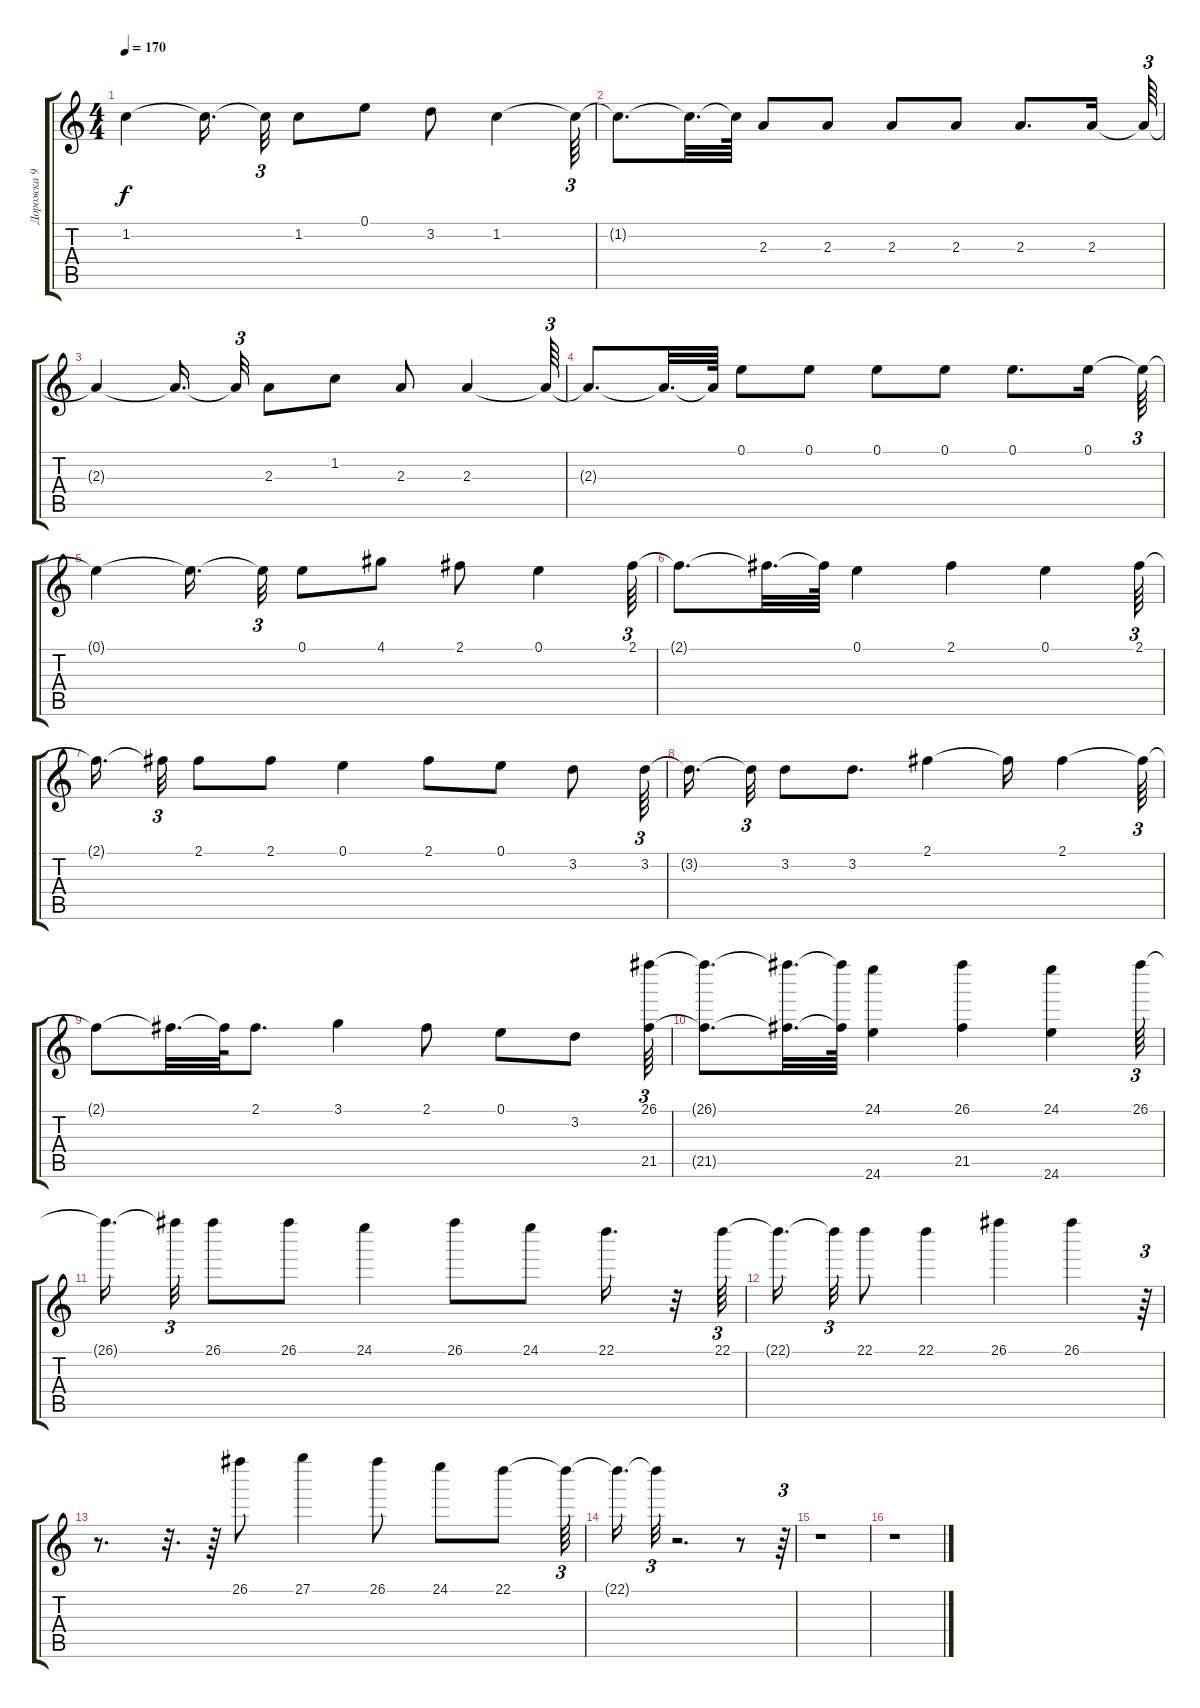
\track ("Дорожка 9" "Дорожка 9") {instrument distortionguitar}
\staff {score tabs}
\tuning (E4 B3 G3 D3 A2 E2) {hide}
\ts (4 4)
\tempo 170
\clef g2
\ks c
1.2{t}.4{dy f} 1.2{t}.16{d beam splitsecondary} 1.2{t}.32{tu (3 2)} 1.2.8 0.1.8 3.2.8 1.2.4 1.2{t}.64{tu (3 2)} |
1.2{t}.8{d} 1.2{t}.32{d} 1.2{t}.64 2.3.8 2.3.8 2.3.8 2.3.8 2.3.8{d} 2.3.16 2.3{t}.64{tu (3 2)} |
2.3{t}.4 2.3{t}.16{d beam splitsecondary} 2.3{t}.32{tu (3 2)} 2.3.8 1.2.8 2.3.8 2.3.4 2.3{t}.64{tu (3 2)} |
2.3{t}.8{d} 2.3{t}.32{d} 2.3{t}.64 0.1.8 0.1.8 0.1.8 0.1.8 0.1.8{d} 0.1.16 0.1{t}.64{tu (3 2)} |
0.1{t}.4 0.1{t}.16{d beam splitsecondary} 0.1{t}.32{tu (3 2)} 0.1.8 4.1.8 2.1.8 0.1.4 2.1.64{tu (3 2) volume 9 instrument synthbass1} |
2.1{t}.8{d} 2.1{t}.32{d} 2.1{t}.64 0.1.4 2.1.4 0.1.4 2.1.64{tu (3 2)} |
2.1{t}.16{d beam splitsecondary} 2.1{t}.32{tu (3 2)} 2.1.8 2.1.8 0.1.4 2.1.8 0.1.8 3.2.8 3.2.64{tu (3 2)} |
3.2{t}.16{d beam splitsecondary} 3.2{t}.32{tu (3 2)} 3.2.8 3.2.8{d} 2.1.4 2.1{t}.16 2.1.4 2.1{t}.64{tu (3 2)} |
2.1{t}.8 2.1{t}.32{d} 2.1{t}.64 2.1.8{d} 3.1.4 2.1.8 0.1.8 3.2.8 (26.1 21.5).64{tu (3 2)} |
(26.1{t} 21.5{t}).8{d} (26.1{t} 21.5{t}).32{d} (26.1{t} 21.5{t}).64 (24.1 24.6).4 (26.1 21.5).4 (24.1 24.6).4 26.1.64{tu (3 2)} |
26.1{t}.16{d beam splitsecondary} 26.1{t}.32{tu (3 2)} 26.1.8 26.1.8 24.1.4 26.1.8 24.1.8 22.1.16{d} r.32 22.1.64{tu (3 2)} |
22.1{t}.16{d beam splitsecondary} 22.1{t}.32{tu (3 2)} 22.1.8 22.1.4 26.1.4 26.1.4 r.64{tu (3 2)} |
r.8{d} r.32{d} r.64 26.1.8 27.1.4 26.1.8 24.1.8 22.1.8 22.1{t}.64{tu (3 2)} |
22.1{t}.16{d} 22.1{t}.32{tu (3 2)} r.2{d} r.8 r.64{tu (3 2)} |
r.1 |
r.1
